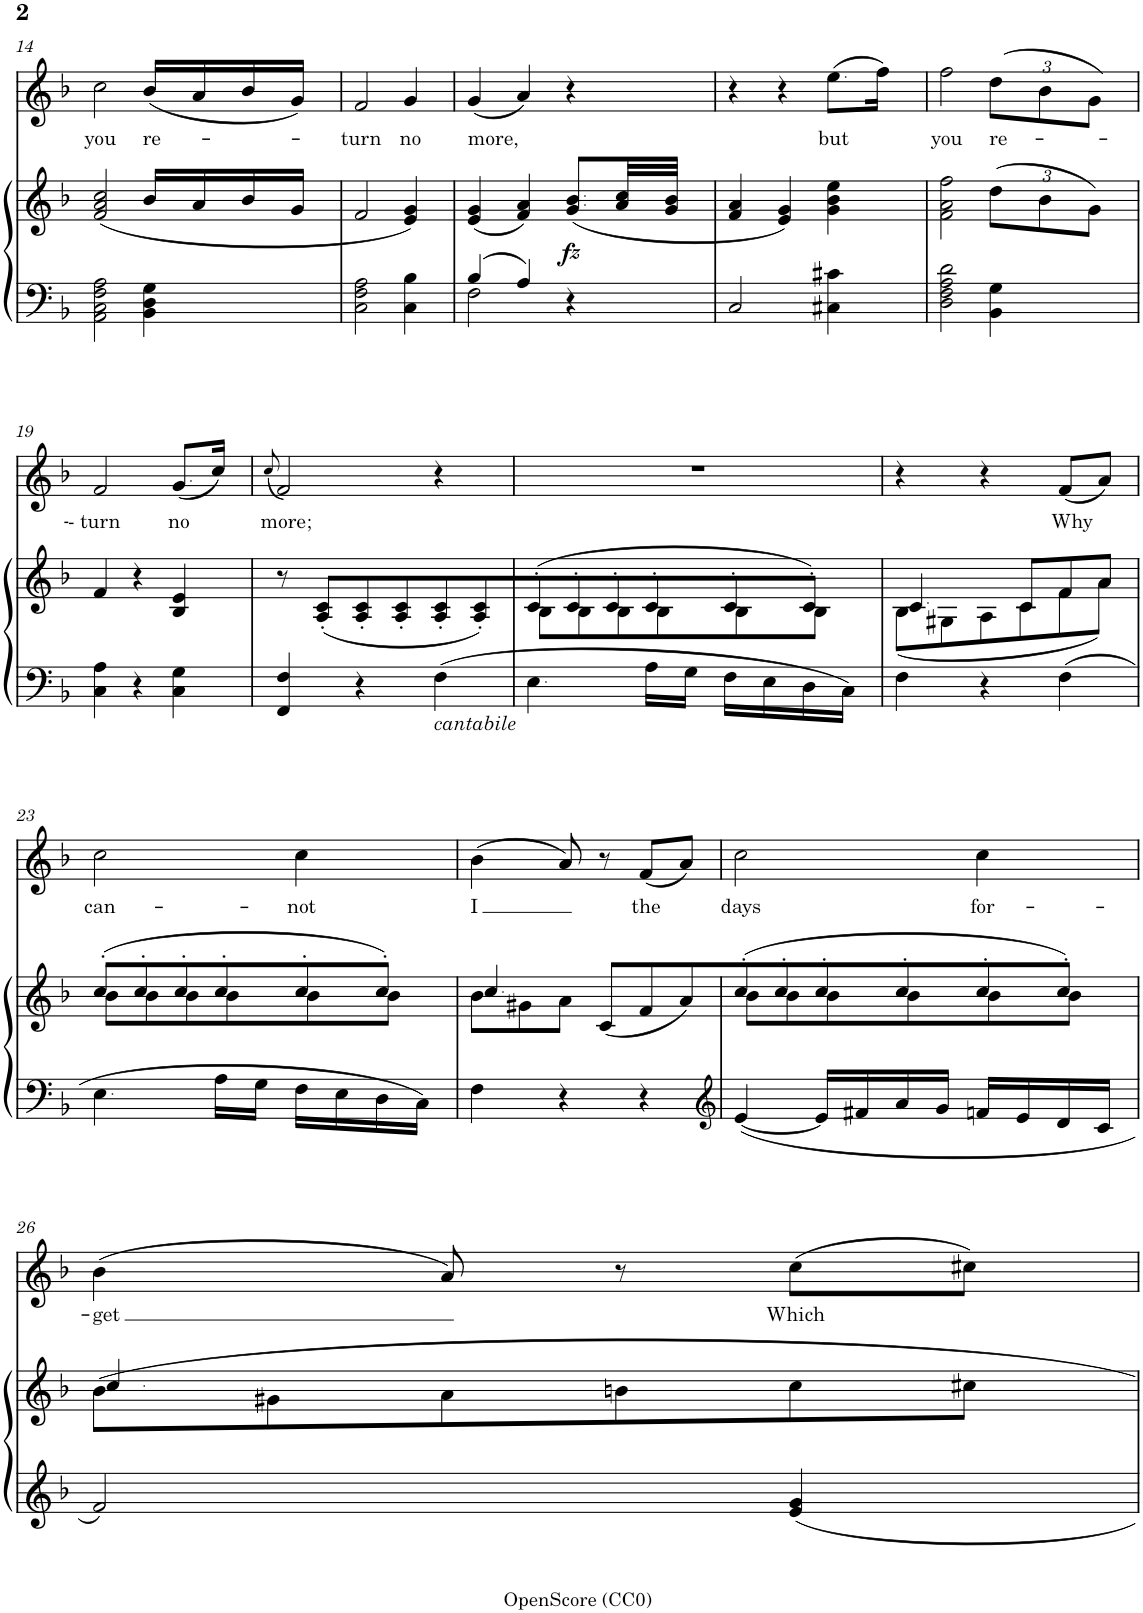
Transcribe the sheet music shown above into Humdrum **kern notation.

**kern	**kern	**dynam	**kern	**text
*part2	*part2	*part2	*part1	*part1
*staff3	*staff2	*staff2/3	*staff1	*staff1
*I"Piano	*	*	*I"Voice	*
*I'Pno	*	*	*	*
!!LO:PB:g=z
*clefF4	*clefG2	*	*clefG2	*
*k[b-]	*k[b-]	*	*k[b-]	*
*M3/4	*M3/4	*	*M3/4	*
=14	=14	=14	=14	=14
!	!	!	!	!LO:LY:b
2AA\ 2C\ 2F\ 2A\	(2f/ 2a/ 2cc/	.	2cc\	you
!	!	!	!	!LO:LY:b
4BB-\ 4D\ 4G\	16b-/LL	.	(16b-/LL	re-
.	16a/	.	16a/	.
.	16b-/	.	16b-/	.
.	16g/JJ	.	16g/JJ)	.
=15	=15	=15	=15	=15
!	!	!	!	!LO:LY:b
2C\ 2F\ 2A\	2f/	.	2f/	-turn
!	!	!	!	!LO:LY:b
4C\ 4B-\	4e/ 4g/)	.	4g/	no
=16	=16	=16	=16	=16
*^	*	*	*	*
!	!	!	!	!	!LO:LY:b
4B-/	2F\	(4e/ 4g/	.	(4g/	more,
4A/	.	4f/ 4a/)	.	4a/)	.
!	!	!	!LO:DY:b	!	!
4r	4ryy	(8.g/ 8.b-/L	fz	4r	.
.	.	32a/ 32cc/LL	.	.	.
.	.	32g/ 32b-/JJJ	.	.	.
*v	*v	*	*	*	*
=17	=17	=17	=17	=17
2C/	4f/ 4a/	.	4r	.
.	4e/ 4g/)	.	4r	.
!	!	!	!	!LO:LY:b
4C#X\ 4c#X\	4g\ 4b-\ 4ee\	.	(8.ee\L	but
.	.	.	16ff\Jk)	.
=18	=18	=18	=18	=18
!	!	!	!	!LO:LY:b
2D\ 2F\ 2A\ 2d\	2f\ 2a\ 2ff\	.	2ff\	you
*	*Xbrackettup	*	*Xbrackettup	*
!	!	!	!	!LO:LY:b
4BB-\ 4G\	(12dd\L	.	(12dd\L	re-
.	12b-\	.	12b-\	.
.	12g\J)	.	12g\J)	.
!!LO:LB:g=z
=19	=19	=19	=19	=19
!	!	!	!	!LO:LY:b
4C\ 4A\	4f/	.	2f/	-- turn
4r	4r	.	.	.
!	!	!	!	!LO:LY:b
4C\ 4G\	4B-/ 4e/	.	(8.g/L	no
.	.	.	16cc/Jk)	.
=20	=20	=20	=20	=20
.	.	.	(8qcc/	.
!	!	!	!	!LO:LY:b
4FF/ 4F/	8r	.	2f/)	more;
.	(8A/' 8c/'L	.	.	.
4r	8A/' 8c/'	.	.	.
.	8A/' 8c/'	.	.	.
!LO:TX:b:i:t=cantabile	!	!	!	!
4F\	8A/' 8c/'	.	4r	.
.	8A/' 8c/')	.	.	.
=21	=21	=21	=21	=21
*	*^	*	*	*
4.E\	(8c'/	8B-\L	.	2.r	.
.	8c'/	8B-\	.	.	.
.	8c'/	8B-\	.	.	.
16A\LL	8c'/	8B-\	.	.	.
16G\JJ	.	.	.	.	.
16F\LL	8c'/	8B-\	.	.	.
16E\	.	.	.	.	.
16D\	8c'/J)	8B-\J	.	.	.
16C\JJ	.	.	.	.	.
=22	=22	=22	=22	=22	=22
4F\	4.c/	(8B-\L	.	4r	.
.	.	8G#X\	.	.	.
4r	.	8A\	.	4r	.
.	8c/L	8c\	.	.	.
!	!	!	!	!	!LO:LY:b
4F\	8f/	8f\	.	(8f/L	Why
.	8a/J	8a\J)	.	8a/J)	.
!!LO:LB:g=z
=23	=23	=23	=23	=23	=23
!	!	!	!	!	!LO:LY:b
4.E\	(8cc'/L	8b-\L	.	2cc\	can-
.	8cc'/	8b-\	.	.	.
.	8cc'/	8b-\	.	.	.
16A\LL	8cc'/	8b-\	.	.	.
16G\JJ	.	.	.	.	.
!	!	!	!	!	!LO:LY:b
16F\LL	8cc'/	8b-\	.	4cc\	-not
16E\	.	.	.	.	.
16D\	8cc'/J)	8b-\J	.	.	.
16C\JJ	.	.	.	.	.
=24	=24	=24	=24	=24	=24
!	!	!	!	!	!LO:LY:b
4F\	4.cc/	8b-\L	.	(4b-\	I
.	.	8g#X\	.	.	.
4r	.	8a\J	.	8a/)	.
.	(<8c/L	4.ryy	.	8r	.
!	!	!	!	!	!LO:LY:b
4r	8f/	.	.	(8f/L	the
.	8a/)	.	.	8a/J)	.
=25	=25	=25	=25	=25	=25
*clefG2	*	*	*	*	*
!	!	!	!	!	!LO:LY:b
[4e/	(8cc'/	8b-\L	.	2cc\	days
.	8cc'/	8b-\	.	.	.
16e/LL]	8cc'/	8b-\	.	.	.
16f#X/	.	.	.	.	.
16a/	8cc'/	8b-\	.	.	.
16g/JJ	.	.	.	.	.
!	!	!	!	!	!LO:LY:b
16fn/LL	8cc'/	8b-\	.	4cc\	for-
16e/	.	.	.	.	.
16d/	8cc'/J)	8b-\J	.	.	.
16c/JJ	.	.	.	.	.
!!LO:LB:g=z
=26	=26	=26	=26	=26	=26
!	!	!	!	!	!LO:LY:b
2f/	4.cc/	8b-\L	.	(4b-\	-get
.	.	8g#X\	.	.	.
.	.	8a\	.	8a/)	.
.	8ryy	8bn\	.	8r	.
!	!	!	!	!	!LO:LY:b
4e/ 4g/	8ryy	8cc\	.	(8cc\L	Which
.	8ryy	8cc#X\J	.	8cc#X\J)	.
*	*v	*v	*	*	*
=	=	=	=	=
*-	*-	*-	*-	*-
